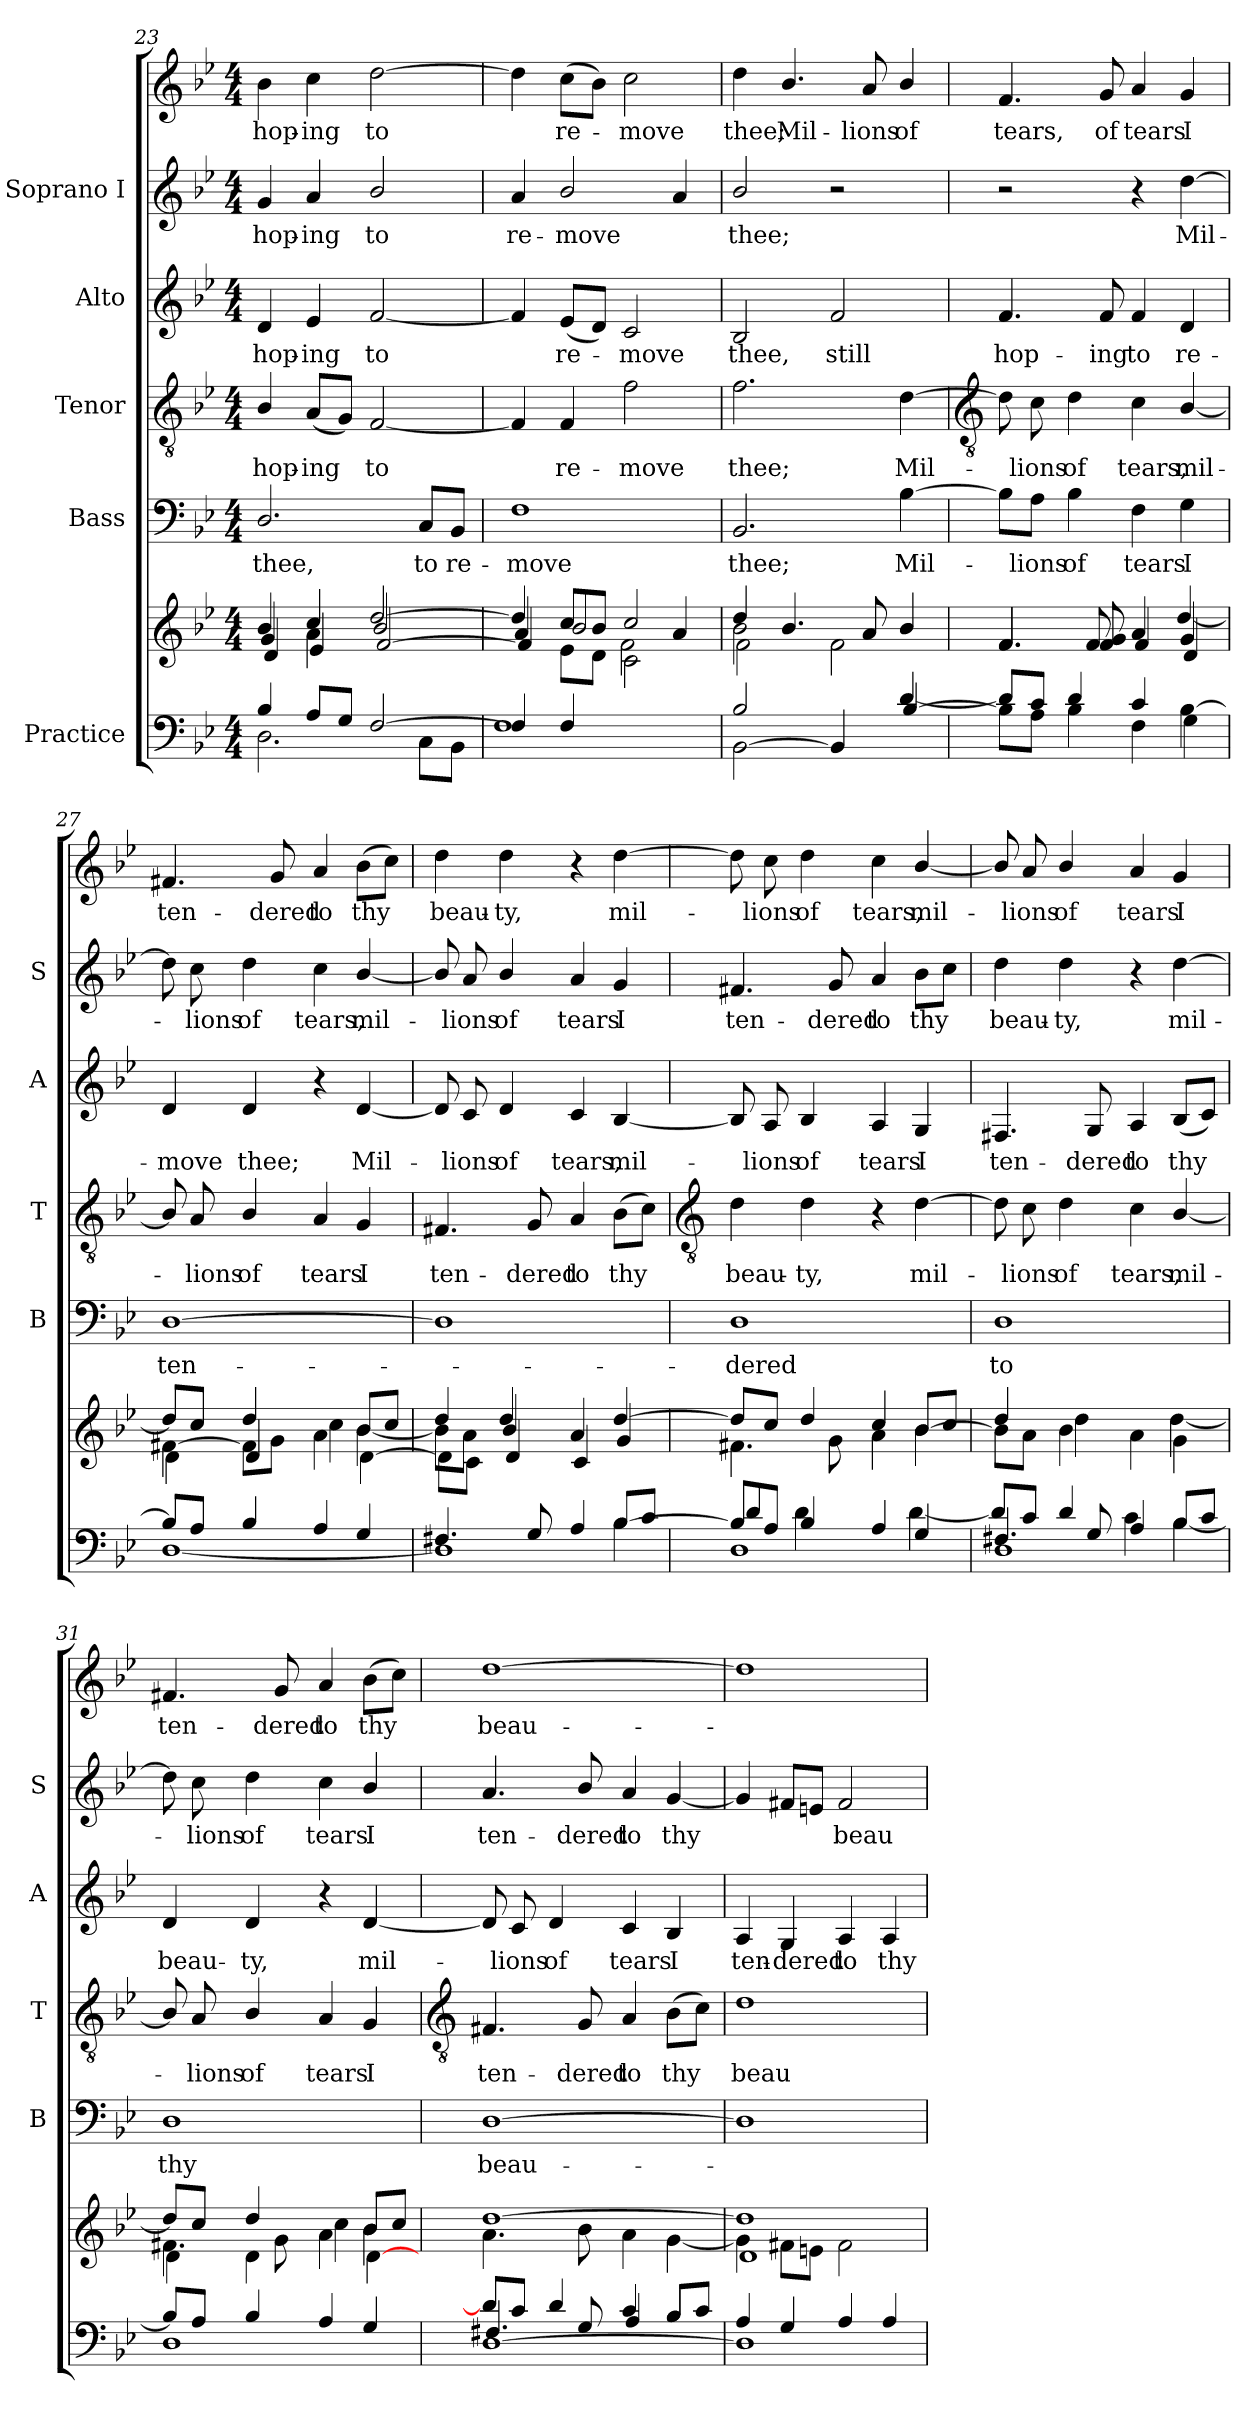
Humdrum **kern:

**kern	**kern	**kern	**text	**kern	**text	**kern	**text	**kern	**text	**kern	**text
*part5	*part5	*part4	*part4	*part3	*part3	*part2	*part2	*part1	*part1	*part1	*part1
*staff7	*staff6	*staff5	*staff5	*staff4	*staff4	*staff3	*staff3	*staff2	*staff2	*staff1	*staff1
*I"Practice	*	*I"Bass	*	*I"Tenor	*	*I"Alto	*	*I"Soprano I	*	*	*
*	*	*I'B	*	*I'T	*	*I'A	*	*I'S	*	*	*
*clefF4	*clefG2	*clefF4	*	*clefGv2	*	*clefG2	*	*clefG2	*	*clefG2	*
*k[b-e-]	*k[b-e-]	*k[b-e-]	*	*k[b-e-]	*	*k[b-e-]	*	*k[b-e-]	*	*k[b-e-]	*
*B-:	*B-:	*B-:	*	*B-:	*	*B-:	*	*B-:	*	*B-:	*
*M4/4	*M4/4	*M4/4	*	*M4/4	*	*M4/4	*	*M4/4	*	*M4/4	*
=23	=23	=23	=23	=23	=23	=23	=23	=23	=23	=23	=23
*^	*^	*	*	*	*	*	*	*	*	*	*
*	*	*	*^	*	*	*	*	*	*	*	*	*	*
!	!	!	!	!	!	!LO:LY:b	!	!LO:LY:b	!	!LO:LY:b	!	!LO:LY:b	!	!LO:LY:b
4B-/	2.D\	4b-/	4g/	4d	2.D/	thee,	4B-/	hop-	4d	hop-	4g	hop-	4b-	hop-
!	!	!	!	!	!	!	!	!LO:LY:b	!	!LO:LY:b	!	!LO:LY:b	!	!LO:LY:b
8A/L	.	4cc/	4a\	4e-	.	.	(<8AL	-ing	4e-	-ing	4a	-ing	4cc	-ing
8G/J	.	.	.	.	.	.	8GJ)	.	.	.	.	.	.	.
!	!	!	!	!	!	!	!	!LO:LY:b	!	!LO:LY:b	!	!LO:LY:b	!	!LO:LY:b
[2F/	.	[2dd/	2b-/	[2f	.	.	[2F	to	[2f	to	2b-/	to	[2dd	to
!	!	!	!	!	!	!LO:LY:b	!	!	!	!	!	!	!	!
.	8C\L	.	.	.	8C/L	to	.	.	.	.	.	.	.	.
!	!	!	!	!	!	!LO:LY:b	!	!	!	!	!	!	!	!
.	8BB-\J	.	.	.	8BB-/J	re-	.	.	.	.	.	.	.	.
=24	=24	=24	=24	=24	=24	=24	=24	=24	=24	=24	=24	=24	=24	=24
*	*	*	*	*^	*	*	*	*	*	*	*	*	*	*
!	!	!	!	!	!	!	!LO:LY:b	!	!	!	!	!	!LO:LY:b	!	!
4F/]	1F	4dd/]	4a/	4f]	2ryy	1F	-move	4F]	.	4f]	.	4a	re-	4dd]	.
!	!	!	!	!	!	!	!	!	!LO:LY:b	!	!LO:LY:b	!	!LO:LY:b	!	!LO:LY:b
4F/	.	8ccL	2b-/	8e-\L	.	.	.	4F	re-	(<8e-L	re-	2b-/	-move	(>8ccL	re-
.	.	8b-J	.	8d\J	.	.	.	.	.	8dJ)	.	.	.	8b-J)	.
!	!	!	!	!	!	!	!	!	!LO:LY:b	!	!LO:LY:b	!	!	!	!LO:LY:b
2ryy	.	2cc	.	2c\	2f\	.	.	2f	-move	2c	move	.	.	2cc	move
.	.	.	4a/	.	.	.	.	.	.	.	.	4a	.	.	.
=25	=25	=25	=25	=25	=25	=25	=25	=25	=25	=25	=25	=25	=25	=25	=25
*	*^	*	*	*	*	*	*	*	*	*	*	*	*	*	*
!	!	!	!	!	!	!	!	!LO:LY:b	!	!LO:LY:b	!	!LO:LY:b	!	!LO:LY:b	!	!LO:LY:b
2B-	2ryy	[2BB-\	4dd/	2b-\	2ryy	2f\	2.BB-	thee;	2.f	thee;	2B-	thee,	2b-/	thee;	4dd	thee;
!	!	!	!	!	!	!	!	!	!	!	!	!	!	!	!	!LO:LY:b
.	.	.	4.b-/	.	.	.	.	.	.	.	.	.	.	.	4.b-/	Mil-
!	!	!	!	!	!	!	!	!	!	!	!	!LO:LY:b	!	!	!	!
2ryy	4ryy	4BB-]	.	2ryy	2f\	2ryy	.	.	.	.	2f	still	2r	.	.	.
!	!	!	!	!	!	!	!	!	!	!	!	!	!	!	!	!LO:LY:b
.	.	.	8a	.	.	.	.	.	.	.	.	.	.	.	8a	-lions
!	!	!	!	!	!	!	!	!LO:LY:b	!	!LO:LY:b	!	!	!	!	!	!LO:LY:b
.	[4d/	[4B-	4b-/	.	.	.	[4B-	Mil-	[4d	Mil-	.	.	.	.	4b-/	of
*v	*v	*v	*	*	*	*	*	*	*	*	*	*	*	*	*	*
*	*v	*v	*v	*v	*	*	*	*	*	*	*	*	*	*
!!LO:LB:g=z
=26	=26	=26	=26	=26	=26	=26	=26	=26	=26	=26	=26
*	*	*	*	*clefGv2	*	*	*	*	*	*	*
*^	*^	*	*	*	*	*	*	*	*	*	*
*	*^	*	*^	*	*	*	*	*	*	*	*	*	*
!	!	!	!	!	!	!	!	!	!	!	!LO:LY:b	!	!	!	!LO:LY:b
*	*v	*v	*	*	*	*	*	*	*	*	*	*	*	*	*
8dL]	8B-\L]	4.f/	2ryy	4.f/	8B-\L]	.	8d]	.	4.f	hop-	2r	.	4.f	tears,
!	!	!	!	!	!	!LO:LY:b	!	!LO:LY:b	!	!	!	!	!	!
8cJ	8A\J	.	.	.	8A\J	lions	8c	lions	.	.	.	.	.	.
!	!	!	!	!	!	!LO:LY:b	!	!LO:LY:b	!	!	!	!	!	!
4d	4B-\	.	.	.	4B-	of	4d	of	.	.	.	.	.	.
!	!	!	!	!	!	!	!	!	!	!LO:LY:b	!	!	!	!LO:LY:b
.	.	8f/ 8g/	.	8f/	.	.	.	.	8f	-ing	.	.	8g	of
!	!	!	!	!	!	!LO:LY:b	!	!LO:LY:b	!	!LO:LY:b	!	!	!	!LO:LY:b
4c	4F\	4a/	4ryy	4f/	4F	tears	4c	tears,	4f	to	4r	.	4a	tears
!	!	!	!	!	!	!LO:LY:b	!	!LO:LY:b	!	!LO:LY:b	!	!LO:LY:b	!	!LO:LY:b
[4B-\	4G\	4g/	[4dd/	4d/	4G	I	[4B-/	mil-	4d	re-	[4dd	Mil-	4g	I
=27	=27	=27	=27	=27	=27	=27	=27	=27	=27	=27	=27	=27	=27	=27
!	!	!	!	!	!	!LO:LY:b	!	!	!	!LO:LY:b	!	!	!	!LO:LY:b
8B-/L]	[1D\	[4f#X\	8dd/L]	4d\	[1D	ten-	8B-/]	.	4d	-move	8dd]	.	4.f#X	ten-
!	!	!	!	!	!	!	!	!LO:LY:b	!	!	!	!LO:LY:b	!	!
8A/J	.	.	8cc/J	.	.	.	8A	lions	.	.	8cc	lions	.	.
!	!	!	!	!	!	!	!	!LO:LY:b	!	!LO:LY:b	!	!LO:LY:b	!	!
4B-/	.	8f#\L]	4dd/	4d/	.	.	4B-/	of	4d	thee;	4dd	of	.	.
!	!	!	!	!	!	!	!	!	!	!	!	!	!	!LO:LY:b
.	.	8g\J	.	.	.	.	.	.	.	.	.	.	8g	-dered
!	!	!	!	!	!	!	!	!LO:LY:b	!	!	!	!LO:LY:b	!	!LO:LY:b
4A/	.	4a\	4cc\	4ryy	.	.	4A	tears	4r	.	4cc	tears,	4a	to
!	!	!	!	!	!	!	!	!LO:LY:b	!	!LO:LY:b	!	!LO:LY:b	!	!LO:LY:b
4G/	.	8b-/L	[4b-\	[4d\	.	.	4G	I	[4d	Mil-	[4b-/	mil-	(>8b-L	thy
.	.	8cc/J	.	.	.	.	.	.	.	.	.	.	8ccJ)	.
=28	=28	=28	=28	=28	=28	=28	=28	=28	=28	=28	=28	=28	=28	=28
*	*^	*	*	*	*	*	*	*	*	*	*	*	*	*
!	!	!	!	!	!	!	!	!	!LO:LY:b	!	!	!	!	!	!LO:LY:b
2.ryy	4.F#X/	1D\]	4dd/	8b-\L]	8d\L]	1D]	.	4.F#X	ten-	8d]	.	8b-/]	.	4dd	beau-
!	!	!	!	!	!	!	!	!	!	!	!LO:LY:b	!	!LO:LY:b	!	!
.	.	.	.	8a\J	8c\J	.	.	.	.	8c	lions	8a	lions	.	.
!	!	!	!	!	!	!	!	!	!	!	!LO:LY:b	!	!LO:LY:b	!	!LO:LY:b
.	.	.	4dd/	4b-/	4d/	.	.	.	.	4d	of	4b-/	of	4dd	-ty,
!	!	!	!	!	!	!	!	!	!LO:LY:b	!	!	!	!	!	!
.	8G/	.	.	.	.	.	.	8G	-dered	.	.	.	.	.	.
!	!	!	!	!	!	!	!	!	!LO:LY:b	!	!LO:LY:b	!	!LO:LY:b	!	!
.	4A/	.	4ryy	4a/	4c/	.	.	4A	to	4c	tears,	4a	tears	4r	.
!	!	!	!	!	!	!	!	!	!LO:LY:b	!	!LO:LY:b	!	!LO:LY:b	!	!LO:LY:b
[4B-\	8B-/L	.	[4dd/	4g/	4ryy	.	.	(>8B-L	thy	[4B-	mil-	4g	I	[4dd	mil-
.	8c/J	.	.	.	.	.	.	8cJ)	.	.	.	.	.	.	.
*	*	*	*v	*v	*v	*	*	*	*	*	*	*	*	*	*
!!LO:LB:g=z
=29	=29	=29	=29	=29	=29	=29	=29	=29	=29	=29	=29	=29	=29
*	*	*	*	*	*	*clefGv2	*	*	*	*	*	*	*
*	*	*	*^	*	*	*	*	*	*	*	*	*	*
!	!	!	!	!	!	!LO:LY:b	!	!LO:LY:b	!	!	!	!LO:LY:b	!	!
8B-L]	4d/	1D	8dd/L]	4.f#X\	1D	dered	4d	beau-	8B-]	.	4.f#X	ten-	8dd]	.
!	!	!	!	!	!	!	!	!	!	!LO:LY:b	!	!	!	!LO:LY:b
8AJ	.	.	8cc/J	.	.	.	.	.	8A	lions	.	.	8cc	lions
!	!	!	!	!	!	!	!	!LO:LY:b	!	!LO:LY:b	!	!	!	!LO:LY:b
4B-	4d\	.	4dd/	.	.	.	4d	-ty,	4B-	of	.	.	4dd	of
!	!	!	!	!	!	!	!	!	!	!	!	!LO:LY:b	!	!
.	.	.	.	8g\	.	.	.	.	.	.	8g	-dered	.	.
!	!	!	!	!	!	!	!	!	!	!LO:LY:b	!	!LO:LY:b	!	!LO:LY:b
4A	4ryy	.	4cc/	4a	.	.	4r	.	4A	tears	4a	to	4cc	tears,
!	!	!	!	!	!	!	!	!LO:LY:b	!	!LO:LY:b	!	!LO:LY:b	!	!LO:LY:b
4G	[4d\	.	[4b-\	8b-/L	.	.	[4d	mil-	4G	I	8b-L	thy	[4b-/	mil-
.	.	.	.	8cc/J	.	.	.	.	.	.	8ccJ	.	.	.
=30	=30	=30	=30	=30	=30	=30	=30	=30	=30	=30	=30	=30	=30	=30
!	!	!	!	!	!	!LO:LY:b	!	!	!	!LO:LY:b	!	!LO:LY:b	!	!
4.F#X	8d/L]	1D	8b-\L]	4dd/	1D	to	8d]	.	4.F#X	ten-	4dd	beau-	8b-/]	.
!	!	!	!	!	!	!	!	!LO:LY:b	!	!	!	!	!	!LO:LY:b
.	8c/J	.	8a\J	.	.	.	8c	lions	.	.	.	.	8a	lions
!	!	!	!	!	!	!	!	!LO:LY:b	!	!	!	!LO:LY:b	!	!LO:LY:b
.	4d/	.	4b-\	4dd	.	.	4d	of	.	.	4dd	-ty,	4b-/	of
!	!	!	!	!	!	!	!	!	!	!LO:LY:b	!	!	!	!
8G	.	.	.	.	.	.	.	.	8G	-dered	.	.	.	.
!	!	!	!	!	!	!	!	!LO:LY:b	!	!LO:LY:b	!	!	!	!LO:LY:b
4A	4c\	.	4a\	4ryy	.	.	4c	tears,	4A	to	4r	.	4a	tears
!	!	!	!	!	!	!	!	!LO:LY:b	!	!LO:LY:b	!	!LO:LY:b	!	!LO:LY:b
8B-/L	[4B-\	.	4g\	[4dd	.	.	[4B-/	mil-	(<8B-L	thy	[4dd	mil-	4g	I
8c/J	.	.	.	.	.	.	.	.	8cJ)	.	.	.	.	.
*	*v	*v	*	*	*	*	*	*	*	*	*	*	*	*
=31	=31	=31	=31	=31	=31	=31	=31	=31	=31	=31	=31	=31	=31
*	*	*	*^	*	*	*	*	*	*	*	*	*	*
!	!	!	!	!	!	!LO:LY:b	!	!	!	!LO:LY:b	!	!	!	!LO:LY:b
8B-/L]	1D	4.f#X\	8dd/L]	4d\	1D	thy	8B-/]	.	4d	beau-	8dd]	.	4.f#X	ten-
!	!	!	!	!	!	!	!	!LO:LY:b	!	!	!	!LO:LY:b	!	!
8A/J	.	.	8cc/J	.	.	.	8A	lions	.	.	8cc	lions	.	.
!	!	!	!	!	!	!	!	!LO:LY:b	!	!LO:LY:b	!	!LO:LY:b	!	!
4B-/	.	.	4dd/	4d\	.	.	4B-/	of	4d	-ty,	4dd	of	.	.
!	!	!	!	!	!	!	!	!	!	!	!	!	!	!LO:LY:b
.	.	8g\	.	.	.	.	.	.	.	.	.	.	8g	-dered
!	!	!	!	!	!	!	!	!LO:LY:b	!	!	!	!LO:LY:b	!	!LO:LY:b
4A/	.	4a\	4cc	4ryy	.	.	4A	tears	4r	.	4cc	tears	4a	to
!	!	!	!	!	!	!	!	!LO:LY:b	!	!LO:LY:b	!	!LO:LY:b	!	!LO:LY:b
4G/	.	8b-/L	4b-\	[4d\	.	.	4G	I	[4d	mil-	4b-/	I	(>8b-L	thy
.	.	8cc/J	.	.	.	.	.	.	.	.	.	.	8ccJ)	.
*v	*v	*	*	*	*	*	*	*	*	*	*	*	*	*
*	*v	*v	*v	*	*	*	*	*	*	*	*	*	*
!!LO:LB:g=z
=32	=32	=32	=32	=32	=32	=32	=32	=32	=32	=32	=32
*	*	*	*	*clefGv2	*	*	*	*	*	*	*
*^	*^	*	*	*	*	*	*	*	*	*	*
*	*^	*	*	*	*	*	*	*	*	*	*	*	*
!	!	!	!	!	!	!LO:LY:b	!	!LO:LY:b	!	!	!	!LO:LY:b	!	!LO:LY:b
8d/L]	4.F#X/	[1D\	[1dd	4.a\	[1D	beau-	4.F#X	ten-	8d]	.	4.a	ten-	[1dd	beau-
!	!	!	!	!	!	!	!	!	!	!LO:LY:b	!	!	!	!
8c/J	.	.	.	.	.	.	.	.	8c	lions	.	.	.	.
!	!	!	!	!	!	!	!	!	!	!LO:LY:b	!	!	!	!
4d/	.	.	.	.	.	.	.	.	4d	of	.	.	.	.
!	!	!	!	!	!	!	!	!LO:LY:b	!	!	!	!LO:LY:b	!	!
.	8G/	.	.	8b-\	.	.	8G	-dered	.	.	8b-/	-dered	.	.
!	!	!	!	!	!	!	!	!LO:LY:b	!	!LO:LY:b	!	!LO:LY:b	!	!
4c/	4A/	.	.	4a\	.	.	4A	to	4c	tears	4a	to	.	.
!	!	!	!	!	!	!	!	!LO:LY:b	!	!LO:LY:b	!	!LO:LY:b	!	!
4B-/	8B-/L	.	.	[4g\	.	.	(>8B-L	thy	4B-	I	[4g	thy	.	.
.	8c/J	.	.	.	.	.	8cJ)	.	.	.	.	.	.	.
*	*v	*v	*	*	*	*	*	*	*	*	*	*	*	*
=33	=33	=33	=33	=33	=33	=33	=33	=33	=33	=33	=33	=33	=33
*	*	*	*^	*	*	*	*	*	*	*	*	*	*
!	!	!	!	!	!	!	!	!LO:LY:b	!	!LO:LY:b	!	!	!	!
4A/	1D\]	1dd]	4g\]	1d/	1D]	.	1d	beau-	4A	ten-	4g]	.	1dd]	.
!	!	!	!	!	!	!	!	!	!	!LO:LY:b	!	!	!	!
4G/	.	.	8f#X\L	.	.	.	.	.	4G	-dered	8f#XL	.	.	.
.	.	.	8en\J	.	.	.	.	.	.	.	8enJ	.	.	.
!	!	!	!	!	!	!	!	!	!	!LO:LY:b	!	!LO:LY:b	!	!
4A/	.	.	2f#\	.	.	.	.	.	4A	to	2f#	beau-	.	.
!	!	!	!	!	!	!	!	!	!	!LO:LY:b	!	!	!	!
4A/	.	.	.	.	.	.	.	.	4A	thy	.	.	.	.
*v	*v	*	*	*	*	*	*	*	*	*	*	*	*	*
*	*v	*v	*v	*	*	*	*	*	*	*	*	*	*
=	=	=	=	=	=	=	=	=	=	=	=
*-	*-	*-	*-	*-	*-	*-	*-	*-	*-	*-	*-
